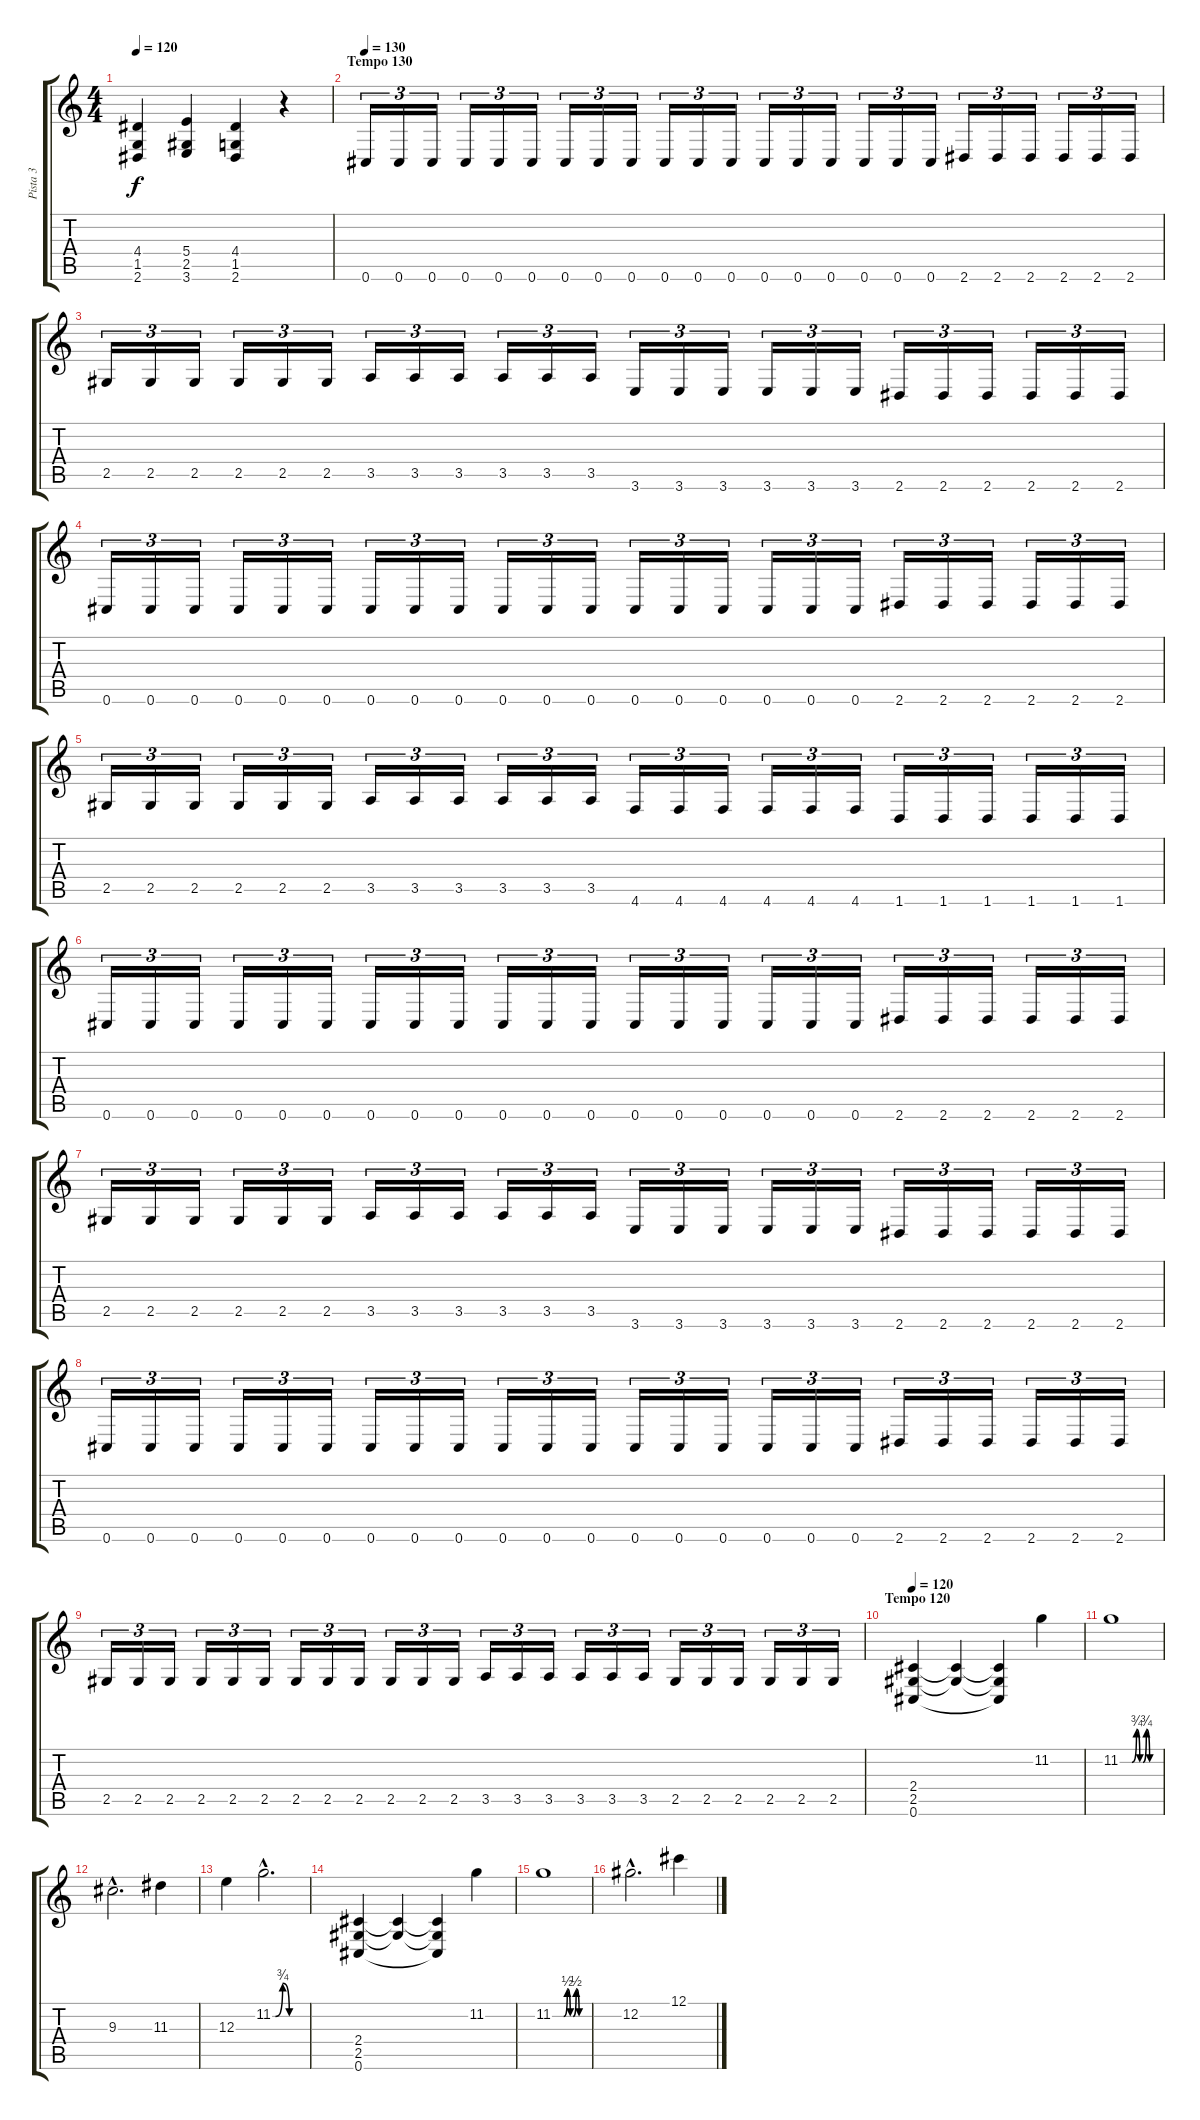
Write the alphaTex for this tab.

\track ("Pista 3" "Pista 3") {instrument distortionguitar}
\staff {score tabs}
\tuning (Db4 Ab3 E3 B2 Gb2 Db2) {hide}
\ts (4 4)
\tempo 120
\clef g2
\ks c
(4.4 1.5 2.6).4{dy f} (5.4 2.5 3.6).4 (4.4 1.5 2.6).4 r.4 |
\section ("" "Tempo 130")
\tempo 130
0.6.16{tu (3 2)} 0.6.16{tu (3 2)} 0.6.16{tu (3 2)} 0.6.16{tu (3 2)} 0.6.16{tu (3 2)} 0.6.16{tu (3 2)} 0.6.16{tu (3 2)} 0.6.16{tu (3 2)} 0.6.16{tu (3 2)} 0.6.16{tu (3 2)} 0.6.16{tu (3 2)} 0.6.16{tu (3 2)} 0.6.16{tu (3 2)} 0.6.16{tu (3 2)} 0.6.16{tu (3 2)} 0.6.16{tu (3 2)} 0.6.16{tu (3 2)} 0.6.16{tu (3 2)} 2.6.16{tu (3 2)} 2.6.16{tu (3 2)} 2.6.16{tu (3 2)} 2.6.16{tu (3 2)} 2.6.16{tu (3 2)} 2.6.16{tu (3 2)} |
2.5.16{tu (3 2)} 2.5.16{tu (3 2)} 2.5.16{tu (3 2)} 2.5.16{tu (3 2)} 2.5.16{tu (3 2)} 2.5.16{tu (3 2)} 3.5.16{tu (3 2)} 3.5.16{tu (3 2)} 3.5.16{tu (3 2)} 3.5.16{tu (3 2)} 3.5.16{tu (3 2)} 3.5.16{tu (3 2)} 3.6.16{tu (3 2)} 3.6.16{tu (3 2)} 3.6.16{tu (3 2)} 3.6.16{tu (3 2)} 3.6.16{tu (3 2)} 3.6.16{tu (3 2)} 2.6.16{tu (3 2)} 2.6.16{tu (3 2)} 2.6.16{tu (3 2)} 2.6.16{tu (3 2)} 2.6.16{tu (3 2)} 2.6.16{tu (3 2)} |
0.6.16{tu (3 2)} 0.6.16{tu (3 2)} 0.6.16{tu (3 2)} 0.6.16{tu (3 2)} 0.6.16{tu (3 2)} 0.6.16{tu (3 2)} 0.6.16{tu (3 2)} 0.6.16{tu (3 2)} 0.6.16{tu (3 2)} 0.6.16{tu (3 2)} 0.6.16{tu (3 2)} 0.6.16{tu (3 2)} 0.6.16{tu (3 2)} 0.6.16{tu (3 2)} 0.6.16{tu (3 2)} 0.6.16{tu (3 2)} 0.6.16{tu (3 2)} 0.6.16{tu (3 2)} 2.6.16{tu (3 2)} 2.6.16{tu (3 2)} 2.6.16{tu (3 2)} 2.6.16{tu (3 2)} 2.6.16{tu (3 2)} 2.6.16{tu (3 2)} |
2.5.16{tu (3 2)} 2.5.16{tu (3 2)} 2.5.16{tu (3 2)} 2.5.16{tu (3 2)} 2.5.16{tu (3 2)} 2.5.16{tu (3 2)} 3.5.16{tu (3 2)} 3.5.16{tu (3 2)} 3.5.16{tu (3 2)} 3.5.16{tu (3 2)} 3.5.16{tu (3 2)} 3.5.16{tu (3 2)} 4.6.16{tu (3 2)} 4.6.16{tu (3 2)} 4.6.16{tu (3 2)} 4.6.16{tu (3 2)} 4.6.16{tu (3 2)} 4.6.16{tu (3 2)} 1.6.16{tu (3 2)} 1.6.16{tu (3 2)} 1.6.16{tu (3 2)} 1.6.16{tu (3 2)} 1.6.16{tu (3 2)} 1.6.16{tu (3 2)} |
0.6.16{tu (3 2)} 0.6.16{tu (3 2)} 0.6.16{tu (3 2)} 0.6.16{tu (3 2)} 0.6.16{tu (3 2)} 0.6.16{tu (3 2)} 0.6.16{tu (3 2)} 0.6.16{tu (3 2)} 0.6.16{tu (3 2)} 0.6.16{tu (3 2)} 0.6.16{tu (3 2)} 0.6.16{tu (3 2)} 0.6.16{tu (3 2)} 0.6.16{tu (3 2)} 0.6.16{tu (3 2)} 0.6.16{tu (3 2)} 0.6.16{tu (3 2)} 0.6.16{tu (3 2)} 2.6.16{tu (3 2)} 2.6.16{tu (3 2)} 2.6.16{tu (3 2)} 2.6.16{tu (3 2)} 2.6.16{tu (3 2)} 2.6.16{tu (3 2)} |
2.5.16{tu (3 2)} 2.5.16{tu (3 2)} 2.5.16{tu (3 2)} 2.5.16{tu (3 2)} 2.5.16{tu (3 2)} 2.5.16{tu (3 2)} 3.5.16{tu (3 2)} 3.5.16{tu (3 2)} 3.5.16{tu (3 2)} 3.5.16{tu (3 2)} 3.5.16{tu (3 2)} 3.5.16{tu (3 2)} 3.6.16{tu (3 2)} 3.6.16{tu (3 2)} 3.6.16{tu (3 2)} 3.6.16{tu (3 2)} 3.6.16{tu (3 2)} 3.6.16{tu (3 2)} 2.6.16{tu (3 2)} 2.6.16{tu (3 2)} 2.6.16{tu (3 2)} 2.6.16{tu (3 2)} 2.6.16{tu (3 2)} 2.6.16{tu (3 2)} |
0.6.16{tu (3 2)} 0.6.16{tu (3 2)} 0.6.16{tu (3 2)} 0.6.16{tu (3 2)} 0.6.16{tu (3 2)} 0.6.16{tu (3 2)} 0.6.16{tu (3 2)} 0.6.16{tu (3 2)} 0.6.16{tu (3 2)} 0.6.16{tu (3 2)} 0.6.16{tu (3 2)} 0.6.16{tu (3 2)} 0.6.16{tu (3 2)} 0.6.16{tu (3 2)} 0.6.16{tu (3 2)} 0.6.16{tu (3 2)} 0.6.16{tu (3 2)} 0.6.16{tu (3 2)} 2.6.16{tu (3 2)} 2.6.16{tu (3 2)} 2.6.16{tu (3 2)} 2.6.16{tu (3 2)} 2.6.16{tu (3 2)} 2.6.16{tu (3 2)} |
2.5.16{tu (3 2)} 2.5.16{tu (3 2)} 2.5.16{tu (3 2)} 2.5.16{tu (3 2)} 2.5.16{tu (3 2)} 2.5.16{tu (3 2)} 2.5.16{tu (3 2)} 2.5.16{tu (3 2)} 2.5.16{tu (3 2)} 2.5.16{tu (3 2)} 2.5.16{tu (3 2)} 2.5.16{tu (3 2)} 3.5.16{tu (3 2)} 3.5.16{tu (3 2)} 3.5.16{tu (3 2)} 3.5.16{tu (3 2)} 3.5.16{tu (3 2)} 3.5.16{tu (3 2)} 2.5.16{tu (3 2)} 2.5.16{tu (3 2)} 2.5.16{tu (3 2)} 2.5.16{tu (3 2)} 2.5.16{tu (3 2)} 2.5.16{tu (3 2)} |
\section ("" "Tempo 120")
\tempo 120
(2.4 2.5 0.6).4 (2.4{t} 2.5{t}).4 (2.4{t} 2.5{t} 0.6{t}).4 11.2.4 |
11.2{be (custom 0 0 18 0 25 3 30 0 35 0 40 3 45 0 49 0 55 0 60 0)}.1 |
9.3{hac}.2{d} 11.3.4 |
12.3.4 11.2{be (custom 0 0 5 0 18 3 30 0 35 0 45 0 60 0) hac}.2{d} |
(2.4 2.5 0.6).4 (2.4{t} 2.5{t}).4 (2.4{t} 2.5{t} 0.6{t}).4 11.2.4 |
11.2{be (custom 0 0 10 0 15 0 19 0 25 2 30 0 35 0 40 2 45 0 49 0 55 0 60 0)}.1 |
12.2{hac}.2{d} 12.1.4
